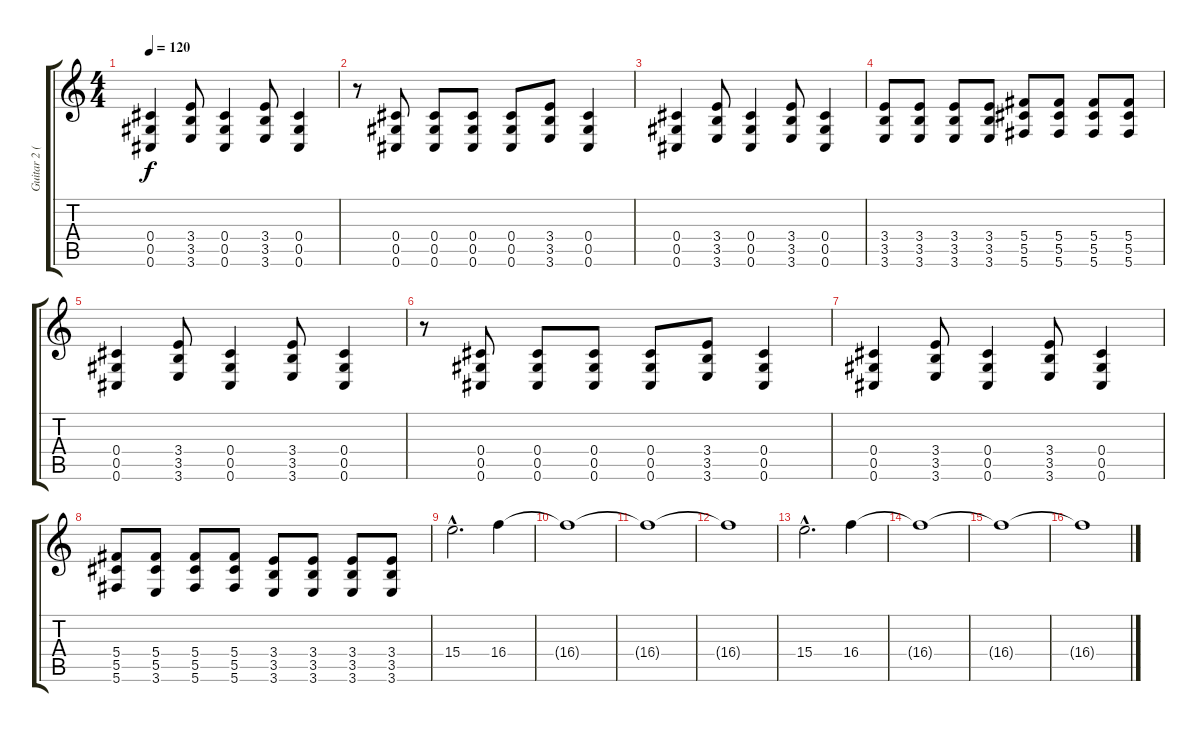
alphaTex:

\track ("Guitar 2 (Lead)" "Guitar 2 (") {instrument distortionguitar}
\staff {score tabs}
\tuning (Eb4 Bb3 Gb3 Db3 Ab2 Db2) {hide}
\ts (4 4)
\tempo 120
\clef g2
\ks c
(0.4 0.5 0.6).4{dy f instrument distortionguitar} (3.4 3.5 3.6).8 (0.4 0.5 0.6).4 (3.4 3.5 3.6).8 (0.4 0.5 0.6).4 |
r.8 (0.4 0.5 0.6).8 (0.4 0.5 0.6).8 (0.4 0.5 0.6).8 (0.4 0.5 0.6).8 (3.4 3.5 3.6).8 (0.4 0.5 0.6).4 |
(0.4 0.5 0.6).4 (3.4 3.5 3.6).8 (0.4 0.5 0.6).4 (3.4 3.5 3.6).8 (0.4 0.5 0.6).4 |
(3.4 3.5 3.6).8 (3.4 3.5 3.6).8 (3.4 3.5 3.6).8 (3.4 3.5 3.6).8 (5.4 5.5 5.6).8 (5.4 5.5 5.6).8 (5.4 5.5 5.6).8 (5.4 5.5 5.6).8 |
(0.4 0.5 0.6).4 (3.4 3.5 3.6).8 (0.4 0.5 0.6).4 (3.4 3.5 3.6).8 (0.4 0.5 0.6).4 |
r.8 (0.4 0.5 0.6).8 (0.4 0.5 0.6).8 (0.4 0.5 0.6).8 (0.4 0.5 0.6).8 (3.4 3.5 3.6).8 (0.4 0.5 0.6).4 |
(0.4 0.5 0.6).4 (3.4 3.5 3.6).8 (0.4 0.5 0.6).4 (3.4 3.5 3.6).8 (0.4 0.5 0.6).4 |
(5.4 5.5 5.6).8 (5.4 5.5 3.6).8 (5.4 5.5 5.6).8 (5.4 5.5 5.6).8 (3.4 3.5 3.6).8 (3.4 3.5 3.6).8 (3.4 3.5 3.6).8 (3.4 3.5 3.6).8 |
15.4{hac}.2{d} 16.4.4 |
16.4{t}.1 |
16.4{t}.1 |
16.4{t}.1 |
15.4{hac}.2{d} 16.4.4 |
16.4{t}.1 |
16.4{t}.1 |
16.4{t}.1
